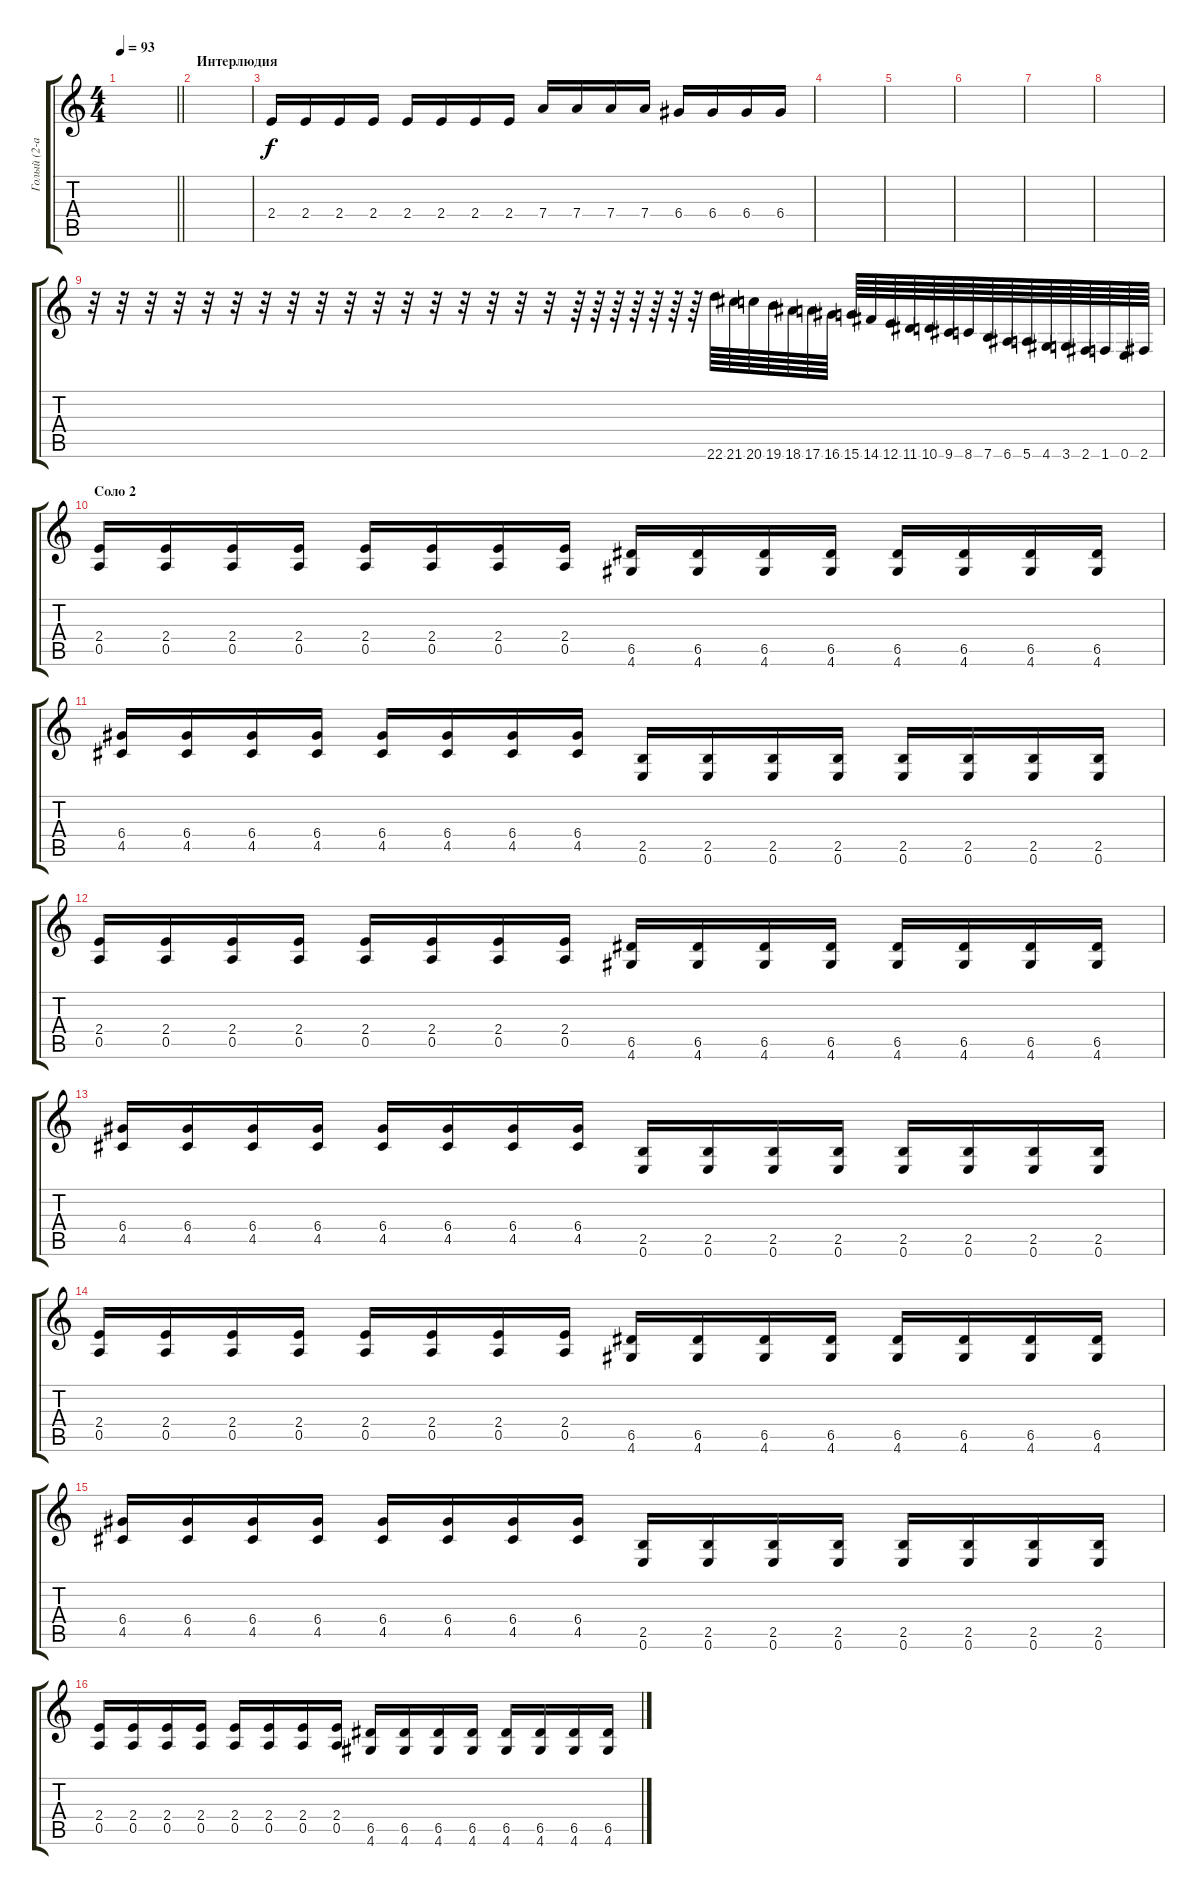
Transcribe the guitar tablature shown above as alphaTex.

\track ("Голый (2-ая гитара)" "Голый (2-а") {instrument distortionguitar}
\staff {score tabs}
\tuning (E4 B3 G3 D3 A2 E2) {hide}
\ts (4 4)
\tempo 93
\clef g2
\barLineRight lightlight
\ks c
|
\section ("" "Интерлюдия")
|
2.4.16 2.4.16 2.4.16 2.4.16 2.4.16 2.4.16 2.4.16 2.4.16 7.4.16 7.4.16 7.4.16 7.4.16 6.4.16 6.4.16 6.4.16 6.4.16 |
|
|
|
|
|
r.32 r.32 r.32 r.32 r.32 r.32 r.32 r.32 r.32 r.32 r.32 r.32 r.32 r.32 r.32 r.32 r.32 r.64 r.64 r.64 r.64 r.64 r.64 r.64 22.6.64 21.6.64 20.6.64 19.6.64 18.6.64 17.6.64 16.6.64 15.6.64 14.6.64 12.6.64 11.6.64 10.6.64 9.6.64 8.6.64 7.6.64 6.6.64 5.6.64 4.6.64 3.6.64 2.6.64 1.6.64 0.6.64 2.6.64 |
\section ("" "Соло 2")
(2.4 0.5).16 (2.4 0.5).16 (2.4 0.5).16 (2.4 0.5).16 (2.4 0.5).16 (2.4 0.5).16 (2.4 0.5).16 (2.4 0.5).16 (6.5 4.6).16 (6.5 4.6).16 (6.5 4.6).16 (6.5 4.6).16 (6.5 4.6).16 (6.5 4.6).16 (6.5 4.6).16 (6.5 4.6).16 |
(6.4 4.5).16 (6.4 4.5).16 (6.4 4.5).16 (6.4 4.5).16 (6.4 4.5).16 (6.4 4.5).16 (6.4 4.5).16 (6.4 4.5).16 (2.5 0.6).16 (2.5 0.6).16 (2.5 0.6).16 (2.5 0.6).16 (2.5 0.6).16 (2.5 0.6).16 (2.5 0.6).16 (2.5 0.6).16 |
(2.4 0.5).16 (2.4 0.5).16 (2.4 0.5).16 (2.4 0.5).16 (2.4 0.5).16 (2.4 0.5).16 (2.4 0.5).16 (2.4 0.5).16 (6.5 4.6).16 (6.5 4.6).16 (6.5 4.6).16 (6.5 4.6).16 (6.5 4.6).16 (6.5 4.6).16 (6.5 4.6).16 (6.5 4.6).16 |
(6.4 4.5).16 (6.4 4.5).16 (6.4 4.5).16 (6.4 4.5).16 (6.4 4.5).16 (6.4 4.5).16 (6.4 4.5).16 (6.4 4.5).16 (2.5 0.6).16 (2.5 0.6).16 (2.5 0.6).16 (2.5 0.6).16 (2.5 0.6).16 (2.5 0.6).16 (2.5 0.6).16 (2.5 0.6).16 |
(2.4 0.5).16 (2.4 0.5).16 (2.4 0.5).16 (2.4 0.5).16 (2.4 0.5).16 (2.4 0.5).16 (2.4 0.5).16 (2.4 0.5).16 (6.5 4.6).16 (6.5 4.6).16 (6.5 4.6).16 (6.5 4.6).16 (6.5 4.6).16 (6.5 4.6).16 (6.5 4.6).16 (6.5 4.6).16 |
(6.4 4.5).16 (6.4 4.5).16 (6.4 4.5).16 (6.4 4.5).16 (6.4 4.5).16 (6.4 4.5).16 (6.4 4.5).16 (6.4 4.5).16 (2.5 0.6).16 (2.5 0.6).16 (2.5 0.6).16 (2.5 0.6).16 (2.5 0.6).16 (2.5 0.6).16 (2.5 0.6).16 (2.5 0.6).16 |
(2.4 0.5).16 (2.4 0.5).16 (2.4 0.5).16 (2.4 0.5).16 (2.4 0.5).16 (2.4 0.5).16 (2.4 0.5).16 (2.4 0.5).16 (6.5 4.6).16 (6.5 4.6).16 (6.5 4.6).16 (6.5 4.6).16 (6.5 4.6).16 (6.5 4.6).16 (6.5 4.6).16 (6.5 4.6).16
